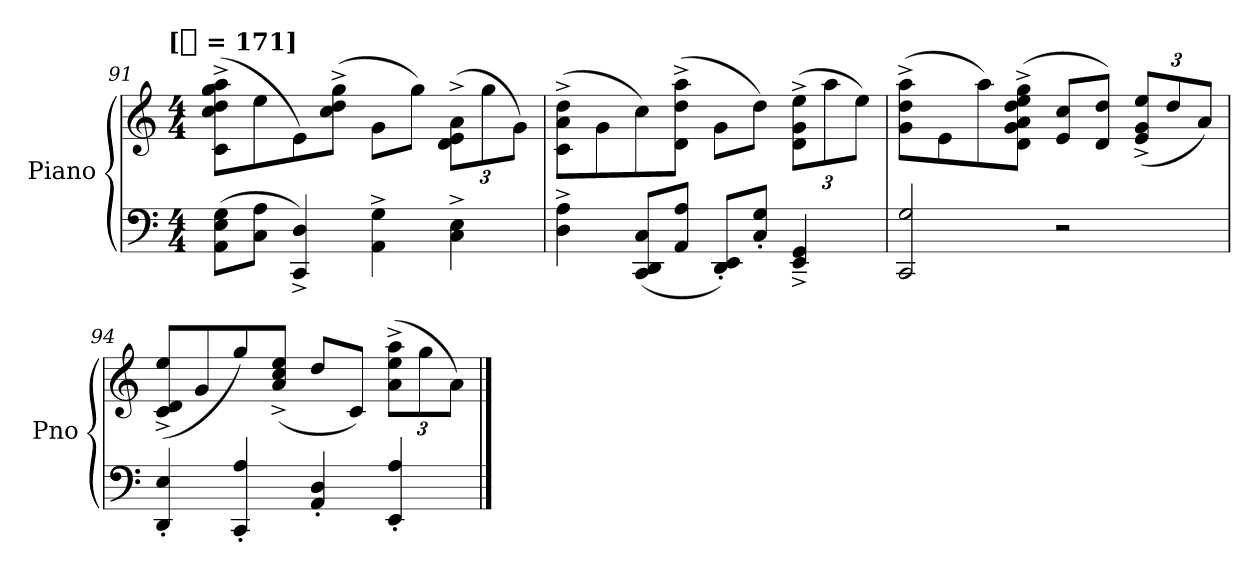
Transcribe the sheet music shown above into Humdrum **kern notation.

**kern	**kern
*part2	*part1
*staff2	*staff1
*I"Piano	*I"Piano
*I'Pno	*I'Pno
*clefF4	*clefG2
*k[]	*k[]
*C:	*C:
!!LO:TX:omd:t=[[quarter] = 171]
*M4/4	*M4/4
*MM171	*MM171
=91	=91
(8AAi 8Ei 8GiL	(8cj^ 8ccj^ 8ddj^ 8ggj^ 8aaj^L
8Ci 8AiJ	8eej
4CCi^ 4Di^)	8ej)
.	(8ccj^ 8ddj^ 8ggj^J
4AAi^ 4Gi^	8gjL
.	8ggjJ)
4Ci^ 4Ei^	(12dj^ 12ej^ 12aj^L
.	12ggj
.	12gjJ)
=92	=92
4Di^ 4Ai^	(8cj^ 8aj^ 8ddj^L
.	8gj
(8CCi 8DDi 8CiL	8ccj)
8AAi 8AiJ	(8dj^ 8ddj^ 8aaj^J
8DDi' 8EEi'L)	8gjL
8Ci' 8Gi'J	8ddjJ)
4EEi~^ 4GGi~^	(12dj^ 12gj^ 12eej^L
.	12aaj
.	12eejJ)
=93	=93
2CCi 2Gi	(8gj^ 8ddj^ 8aaj^L
.	8ej
.	8aaj)
.	(8dj^ 8gj^ 8aj^ 8ddj^ 8eej^ 8ggj^J
2r	8ej 8ccjL
.	8dj 8ddjJ)
.	(12ej^ 12gj^ 12eej^L
.	12ddj
.	12ajJ)
=94	=94
4DDi' 4Ei'	(8cj^ 8dj^ 8eej^L
.	8gj
4CCi' 4Ai'	8ggj)
.	(8aj^ 8ccj^ 8eej^J
4AAi' 4Di'	8ddjL
.	8cjJ)
4EEi' 4Ai'	(12aj^ 12eej^ 12aaj^L
.	12ggj
.	12ajJ)
==	==
*-	*-
